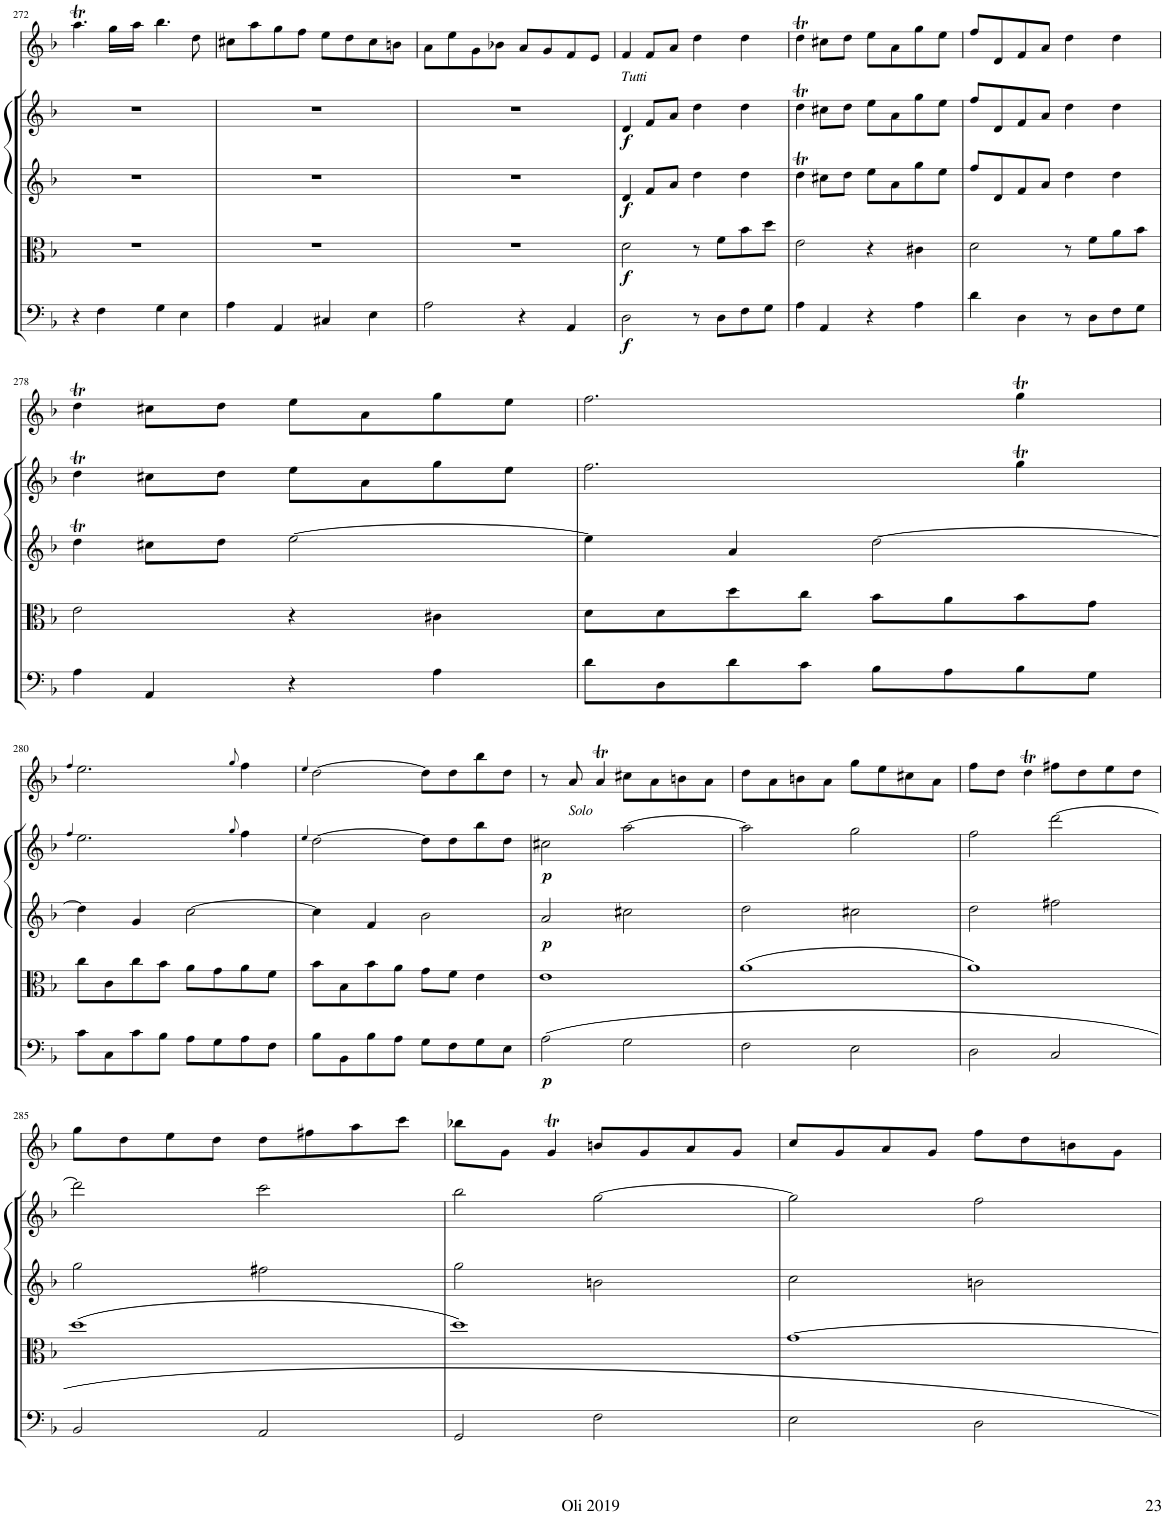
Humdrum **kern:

**kern	**dynam	**kern	**dynam	**kern	**dynam	**kern	**dynam	**kern
*part5	*part5	*part4	*part4	*part3	*part3	*part2	*part2	*part1
*staff5	*staff5	*staff4	*staff4	*staff3	*staff3	*staff2	*staff2	*staff1
*I"Basso	*	*I"Viola	*	*I"Violino 2	*	*I"Violino 1	*	*I"Traverso
*	*	*I'Vla	*	*I'Vln	*	*I'Vln	*	*
!!LO:PB:g=z
*clefF4	*	*clefC3	*	*clefG2	*	*clefG2	*	*clefG2
*k[b-]	*	*k[b-]	*	*k[b-]	*	*k[b-]	*	*k[b-]
*M2/2	*	*M2/2	*	*M2/2	*	*M2/2	*	*M2/2
*met(c|)	*	*met(c|)	*	*met(c|)	*	*met(c|)	*	*met(c|)
=272	=272	=272	=272	=272	=272	=272	=272	=272
4r	.	1r	.	1r	.	1r	.	4.aat\
4F\	.	.	.	.	.	.	.	.
.	.	.	.	.	.	.	.	16gg\LL
.	.	.	.	.	.	.	.	16aa\JJ
4G\	.	.	.	.	.	.	.	4.bb-\
4E\	.	.	.	.	.	.	.	.
.	.	.	.	.	.	.	.	8dd\
=273	=273	=273	=273	=273	=273	=273	=273	=273
4A\	.	1r	.	1r	.	1r	.	8cc#X\L
.	.	.	.	.	.	.	.	8aa\
4AA/	.	.	.	.	.	.	.	8gg\
.	.	.	.	.	.	.	.	8ff\J
4C#X/	.	.	.	.	.	.	.	8ee\L
.	.	.	.	.	.	.	.	8dd\
4E\	.	.	.	.	.	.	.	8cc#\
.	.	.	.	.	.	.	.	8bn\J
=274	=274	=274	=274	=274	=274	=274	=274	=274
2A\	.	1r	.	1r	.	1r	.	8a\L
.	.	.	.	.	.	.	.	8ee\
.	.	.	.	.	.	.	.	8g\
.	.	.	.	.	.	.	.	8b-X\J
4r	.	.	.	.	.	.	.	8a/L
.	.	.	.	.	.	.	.	8g/
4AA/	.	.	.	.	.	.	.	8f/
.	.	.	.	.	.	.	.	8e/J
=275	=275	=275	=275	=275	=275	=275	=275	=275
!	!	!	!	!	!	!	!	!LO:TX:b:i:t=Tutti
!	!LO:DY:b	!	!LO:DY:b	!	!LO:DY:b	!	!LO:DY:b	!
2D\	f	2d\	f	4d/	f	4d/	f	4f/
.	.	.	.	8f/L	.	8f/L	.	8f/L
.	.	.	.	8a/J	.	8a/J	.	8a/J
8r	.	8r	.	4dd\	.	4dd\	.	4dd\
8D\L	.	8f\L	.	.	.	.	.	.
8F\	.	8b-\	.	4dd\	.	4dd\	.	4dd\
8G\J	.	8dd\J	.	.	.	.	.	.
=276	=276	=276	=276	=276	=276	=276	=276	=276
4A\	.	2e\	.	4ddT\	.	4ddT\	.	4ddT\
4AA/	.	.	.	8cc#X\L	.	8cc#X\L	.	8cc#X\L
.	.	.	.	8dd\J	.	8dd\J	.	8dd\J
4r	.	4r	.	8ee\L	.	8ee\L	.	8ee\L
.	.	.	.	8a\	.	8a\	.	8a\
4A\	.	4c#X\	.	8gg\	.	8gg\	.	8gg\
.	.	.	.	8ee\J	.	8ee\J	.	8ee\J
=277	=277	=277	=277	=277	=277	=277	=277	=277
4d\	.	2d\	.	8ff/L	.	8ff/L	.	8ff/L
.	.	.	.	8d/	.	8d/	.	8d/
4D\	.	.	.	8f/	.	8f/	.	8f/
.	.	.	.	8a/J	.	8a/J	.	8a/J
8r	.	8r	.	4dd\	.	4dd\	.	4dd\
8D\L	.	8f\L	.	.	.	.	.	.
8F\	.	8a\	.	4dd\	.	4dd\	.	4dd\
8G\J	.	8b-\J	.	.	.	.	.	.
!!LO:LB:g=z
=278	=278	=278	=278	=278	=278	=278	=278	=278
4A\	.	2e\	.	4ddT\	.	4ddT\	.	4ddT\
4AA/	.	.	.	8cc#X\L	.	8cc#X\L	.	8cc#X\L
.	.	.	.	8dd\J	.	8dd\J	.	8dd\J
4r	.	4r	.	[2ee\	.	8ee\L	.	8ee\L
.	.	.	.	.	.	8a\	.	8a\
4A\	.	4c#X\	.	.	.	8gg\	.	8gg\
.	.	.	.	.	.	8ee\J	.	8ee\J
=279	=279	=279	=279	=279	=279	=279	=279	=279
8d\L	.	8d\L	.	4ee\]	.	2.ff\	.	2.ff\
8D\	.	8d\	.	.	.	.	.	.
8d\	.	8dd\	.	4a/	.	.	.	.
8c\J	.	8cc\J	.	.	.	.	.	.
8B-\L	.	8b-\L	.	[2dd\	.	.	.	.
8A\	.	8a\	.	.	.	.	.	.
8B-\	.	8b-\	.	.	.	4ggT\	.	4ggT\
8G\J	.	8g\J	.	.	.	.	.	.
!!LO:LB:g=z
=280	=280	=280	=280	=280	=280	=280	=280	=280
.	.	.	.	.	.	4qff/	.	4qff/
8c\L	.	8cc\L	.	4dd\]	.	2.ee\	.	2.ee\
8C\	.	8c\	.	.	.	.	.	.
8c\	.	8cc\	.	4g/	.	.	.	.
8B-\J	.	8b-\J	.	.	.	.	.	.
8A\L	.	8a\L	.	[2cc\	.	.	.	.
8G\	.	8g\	.	.	.	.	.	.
.	.	.	.	.	.	8qgg/	.	8qgg/
8A\	.	8a\	.	.	.	4ff\	.	4ff\
8F\J	.	8f\J	.	.	.	.	.	.
=281	=281	=281	=281	=281	=281	=281	=281	=281
.	.	.	.	.	.	4qee/	.	4qee/
8B-\L	.	8b-\L	.	4cc\]	.	[2dd\	.	[2dd\
8BB-\	.	8B-\	.	.	.	.	.	.
8B-\	.	8b-\	.	4f/	.	.	.	.
8A\J	.	8a\J	.	.	.	.	.	.
8G\L	.	8g\L	.	2b-\	.	8dd\L]	.	8dd\L]
8F\	.	8f\J	.	.	.	8dd\	.	8dd\
8G\	.	4e\	.	.	.	8bb-\	.	8bb-\
8E\J	.	.	.	.	.	8dd\J	.	8dd\J
=282	=282	=282	=282	=282	=282	=282	=282	=282
!	!LO:DY:b	!	!	!	!LO:DY:b	!	!LO:DY:b	!
2A\	p	1e	.	2a/	p	2cc#X\	p	8r
!	!	!	!	!	!	!	!	!LO:TX:b:i:t=Solo
.	.	.	.	.	.	.	.	8a/
.	.	.	.	.	.	.	.	4at/
2G\	.	.	.	2cc#X\	.	[2aa\	.	8cc#X\L
.	.	.	.	.	.	.	.	8a\
.	.	.	.	.	.	.	.	8bn\
.	.	.	.	.	.	.	.	8a\J
=283	=283	=283	=283	=283	=283	=283	=283	=283
2F\	.	(1a	.	2dd\	.	2aa\]	.	8dd\L
.	.	.	.	.	.	.	.	8a\
.	.	.	.	.	.	.	.	8bn\
.	.	.	.	.	.	.	.	8a\J
2E\	.	.	.	2cc#X\	.	2gg\	.	8gg\L
.	.	.	.	.	.	.	.	8ee\
.	.	.	.	.	.	.	.	8cc#X\
.	.	.	.	.	.	.	.	8a\J
=284	=284	=284	=284	=284	=284	=284	=284	=284
2D\	.	1a)	.	2dd\	.	2ff\	.	8ff\L
.	.	.	.	.	.	.	.	8dd\J
.	.	.	.	.	.	.	.	4ddT\
2C/	.	.	.	2ff#X\	.	[2ddd\	.	8ff#X\L
.	.	.	.	.	.	.	.	8dd\
.	.	.	.	.	.	.	.	8ee\
.	.	.	.	.	.	.	.	8dd\J
!!LO:LB:g=z
=285	=285	=285	=285	=285	=285	=285	=285	=285
2BB-/	.	(1dd	.	2gg\	.	2ddd\]	.	8gg\L
.	.	.	.	.	.	.	.	8dd\
.	.	.	.	.	.	.	.	8ee\
.	.	.	.	.	.	.	.	8dd\J
2AA/	.	.	.	2ff#X\	.	2ccc\	.	8dd\L
.	.	.	.	.	.	.	.	8ff#X\
.	.	.	.	.	.	.	.	8aa\
.	.	.	.	.	.	.	.	8ccc\J
=286	=286	=286	=286	=286	=286	=286	=286	=286
2GG/	.	1dd)	.	2gg\	.	2bb-\	.	8bb-X\L
.	.	.	.	.	.	.	.	8g\J
.	.	.	.	.	.	.	.	4gT/
2F\	.	.	.	2bn\	.	[2gg\	.	8bn/L
.	.	.	.	.	.	.	.	8g/
.	.	.	.	.	.	.	.	8a/
.	.	.	.	.	.	.	.	8g/J
=287	=287	=287	=287	=287	=287	=287	=287	=287
2E\	.	[1g	.	2cc\	.	2gg\]	.	8cc/L
.	.	.	.	.	.	.	.	8g/
.	.	.	.	.	.	.	.	8a/
.	.	.	.	.	.	.	.	8g/J
2D\	.	.	.	2bn\	.	2ff\	.	8ff\L
.	.	.	.	.	.	.	.	8dd\
.	.	.	.	.	.	.	.	8bn\
.	.	.	.	.	.	.	.	8g\J
=	=	=	=	=	=	=	=	=
*-	*-	*-	*-	*-	*-	*-	*-	*-
